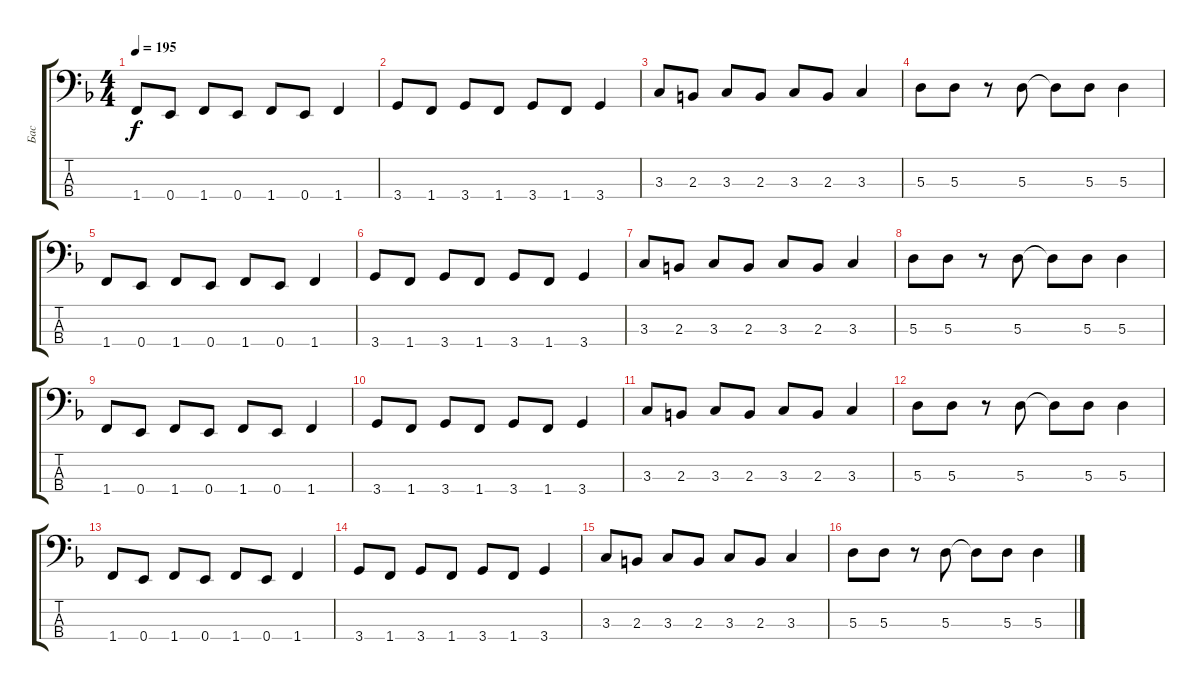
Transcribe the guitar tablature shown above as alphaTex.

\track ("Бас" "Бас") {instrument electricbassfinger}
\staff {score tabs}
\tuning (G2 D2 A1 E1) {hide}
\ts (4 4)
\tempo 195
\clef f4
\ks f
1.4.8{dy f} 0.4.8 1.4.8 0.4.8 1.4.8 0.4.8 1.4.4 |
3.4.8 1.4.8 3.4.8 1.4.8 3.4.8 1.4.8 3.4.4 |
3.3.8 2.3.8 3.3.8 2.3.8 3.3.8 2.3.8 3.3.4 |
5.3.8 5.3.8 r.8 5.3.8 5.3{t}.8 5.3.8 5.3.4 |
1.4.8 0.4.8 1.4.8 0.4.8 1.4.8 0.4.8 1.4.4 |
3.4.8 1.4.8 3.4.8 1.4.8 3.4.8 1.4.8 3.4.4 |
3.3.8 2.3.8 3.3.8 2.3.8 3.3.8 2.3.8 3.3.4 |
5.3.8 5.3.8 r.8 5.3.8 5.3{t}.8 5.3.8 5.3.4 |
1.4.8 0.4.8 1.4.8 0.4.8 1.4.8 0.4.8 1.4.4 |
3.4.8 1.4.8 3.4.8 1.4.8 3.4.8 1.4.8 3.4.4 |
3.3.8 2.3.8 3.3.8 2.3.8 3.3.8 2.3.8 3.3.4 |
5.3.8 5.3.8 r.8 5.3.8 5.3{t}.8 5.3.8 5.3.4 |
1.4.8 0.4.8 1.4.8 0.4.8 1.4.8 0.4.8 1.4.4 |
3.4.8 1.4.8 3.4.8 1.4.8 3.4.8 1.4.8 3.4.4 |
3.3.8 2.3.8 3.3.8 2.3.8 3.3.8 2.3.8 3.3.4 |
5.3.8 5.3.8 r.8 5.3.8 5.3{t}.8 5.3.8 5.3.4
